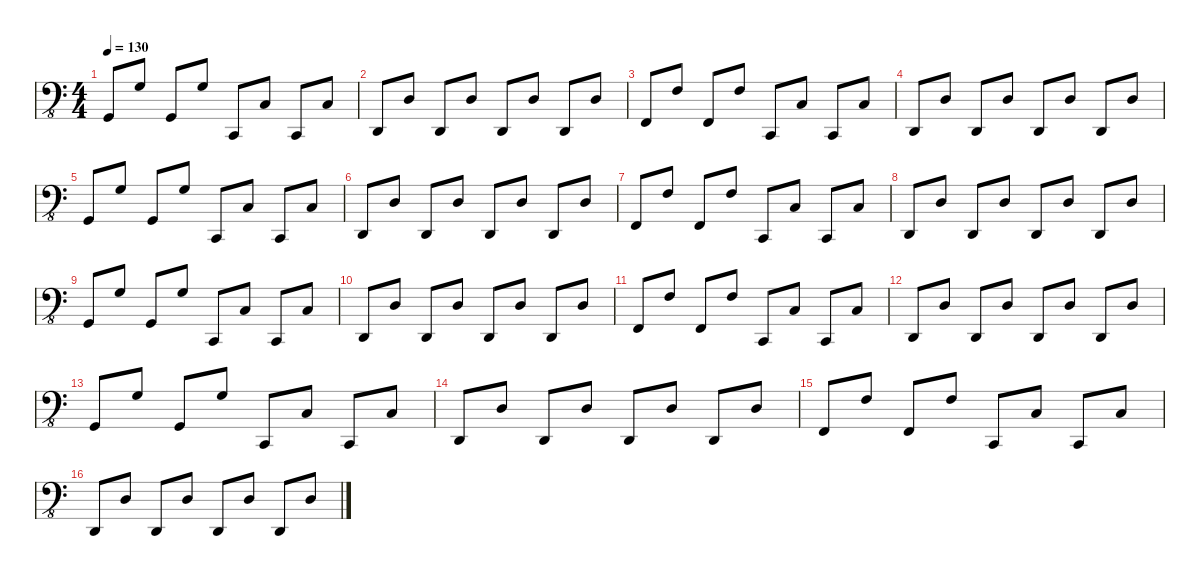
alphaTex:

\defaultSystemsLayout 4
\hideDynamics
\bracketExtendMode nobrackets
\singleTrackTrackNamePolicy hidden
\multiTrackTrackNamePolicy hidden
\otherSystemsTrackNameOrientation horizontal
\track ("Synth 2-LH" "synth.bs.") {defaultSystemsLayout 4 instrument synthbass1}
\staff {score}
\tuning (G2 D2 A1 E1 B0)
\displaytranspose 0
\ts (4 4)
\tempo 130
\clef f4
\ottava 8vb
\ks c
3.4.8{dy f beam Up} 5.2.8{beam Up} 3.4.8{beam Up} 5.2.8{beam Up} 1.5.8{beam Up} 3.3.8{beam Up} 1.5.8{beam Up} 3.3.8{beam Up} |
3.5.8{beam Up} 5.3.8{beam Up} 3.5.8{beam Up} 5.3.8{beam Up} 3.5.8{beam Up} 5.3.8{beam Up} 3.5.8{beam Up} 5.3.8{beam Up} |
1.4.8{beam Up} 3.2.8{beam Up} 1.4.8{beam Up} 3.2.8{beam Up} 1.5.8{beam Up} 3.3.8{beam Up} 1.5.8{beam Up} 3.3.8{beam Up} |
3.5.8{beam Up} 5.3.8{beam Up} 3.5.8{beam Up} 5.3.8{beam Up} 3.5.8{beam Up} 5.3.8{beam Up} 3.5.8{beam Up} 5.3.8{beam Up} |
3.4.8{beam Up} 5.2.8{beam Up} 3.4.8{beam Up} 5.2.8{beam Up} 1.5.8{beam Up} 3.3.8{beam Up} 1.5.8{beam Up} 3.3.8{beam Up} |
3.5.8{beam Up} 5.3.8{beam Up} 3.5.8{beam Up} 5.3.8{beam Up} 3.5.8{beam Up} 5.3.8{beam Up} 3.5.8{beam Up} 5.3.8{beam Up} |
1.4.8{beam Up} 3.2.8{beam Up} 1.4.8{beam Up} 3.2.8{beam Up} 1.5.8{beam Up} 3.3.8{beam Up} 1.5.8{beam Up} 3.3.8{beam Up} |
3.5.8{beam Up} 5.3.8{beam Up} 3.5.8{beam Up} 5.3.8{beam Up} 3.5.8{beam Up} 5.3.8{beam Up} 3.5.8{beam Up} 5.3.8{beam Up} |
3.4.8{beam Up} 5.2.8{beam Up} 3.4.8{beam Up} 5.2.8{beam Up} 1.5.8{beam Up} 3.3.8{beam Up} 1.5.8{beam Up} 3.3.8{beam Up} |
3.5.8{beam Up} 5.3.8{beam Up} 3.5.8{beam Up} 5.3.8{beam Up} 3.5.8{beam Up} 5.3.8{beam Up} 3.5.8{beam Up} 5.3.8{beam Up} |
1.4.8{beam Up} 3.2.8{beam Up} 1.4.8{beam Up} 3.2.8{beam Up} 1.5.8{beam Up} 3.3.8{beam Up} 1.5.8{beam Up} 3.3.8{beam Up} |
3.5.8{beam Up} 5.3.8{beam Up} 3.5.8{beam Up} 5.3.8{beam Up} 3.5.8{beam Up} 5.3.8{beam Up} 3.5.8{beam Up} 5.3.8{beam Up} |
3.4.8{beam Up} 5.2.8{beam Up} 3.4.8{beam Up} 5.2.8{beam Up} 1.5.8{beam Up} 3.3.8{beam Up} 1.5.8{beam Up} 3.3.8{beam Up} |
3.5.8{beam Up} 5.3.8{beam Up} 3.5.8{beam Up} 5.3.8{beam Up} 3.5.8{beam Up} 5.3.8{beam Up} 3.5.8{beam Up} 5.3.8{beam Up} |
1.4.8{beam Up} 3.2.8{beam Up} 1.4.8{beam Up} 3.2.8{beam Up} 1.5.8{beam Up} 3.3.8{beam Up} 1.5.8{beam Up} 3.3.8{beam Up} |
3.5.8{beam Up} 5.3.8{beam Up} 3.5.8{beam Up} 5.3.8{beam Up} 3.5.8{beam Up} 5.3.8{beam Up} 3.5.8{beam Up} 5.3.8{beam Up}
